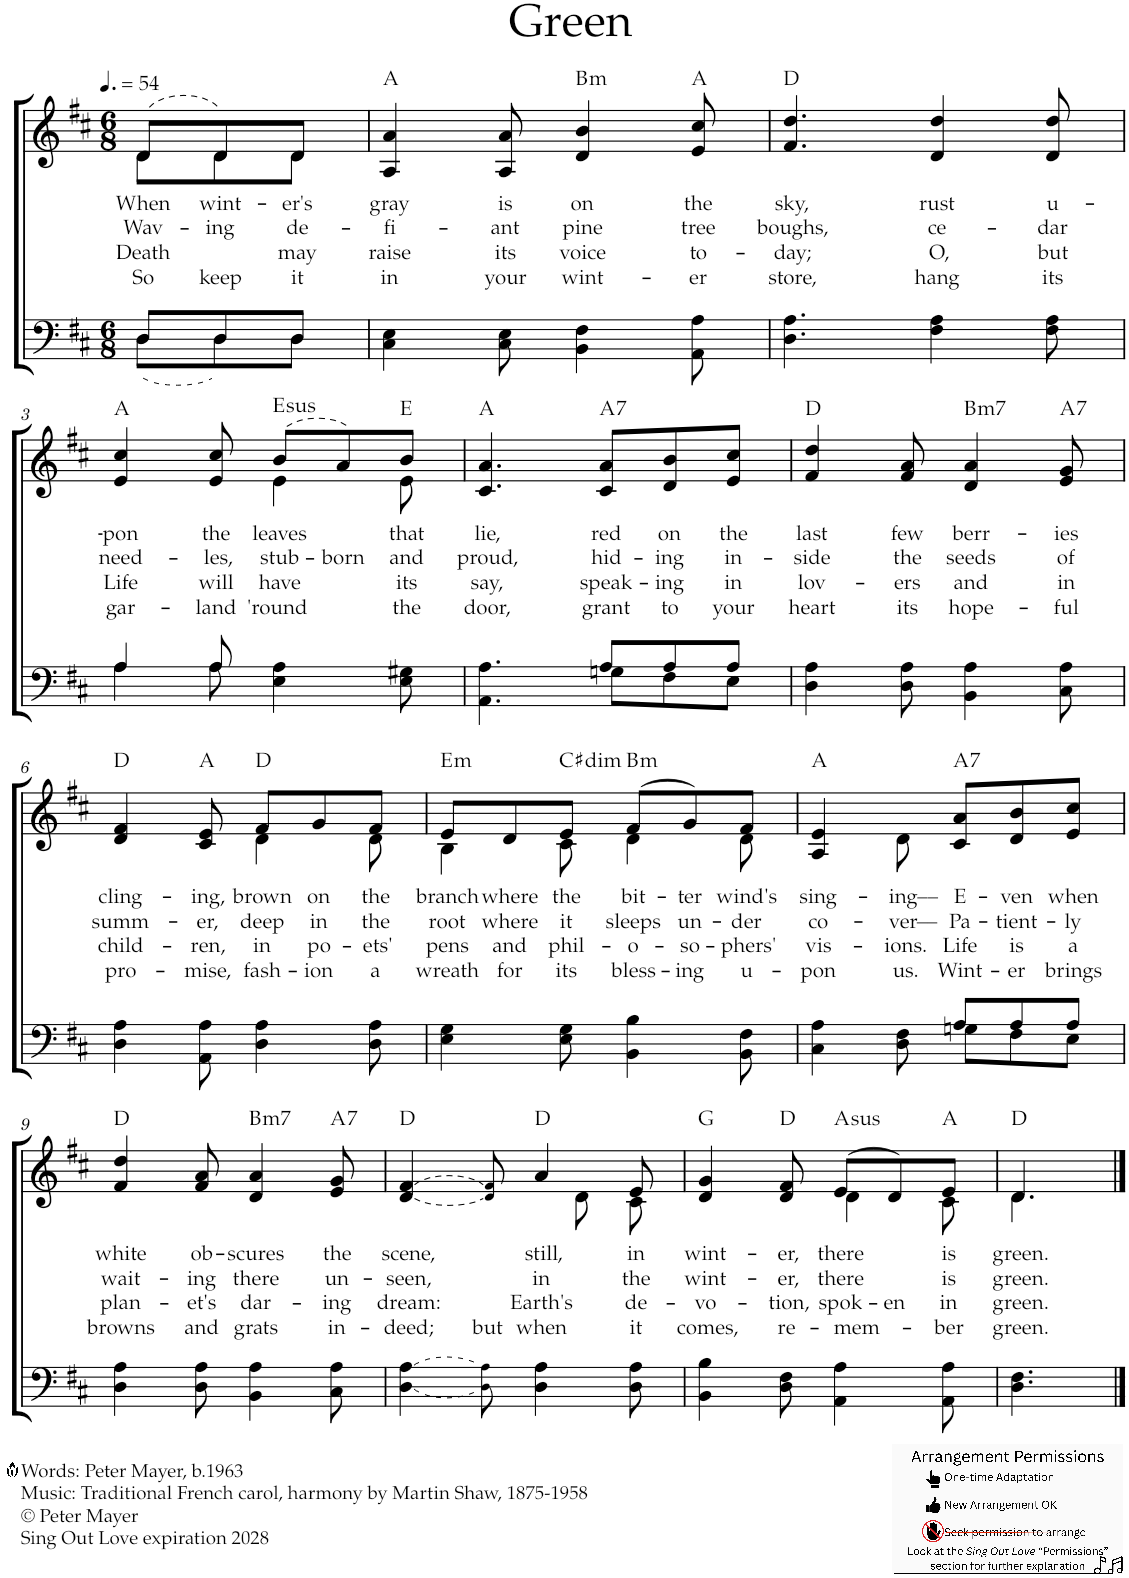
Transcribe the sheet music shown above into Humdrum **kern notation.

**kern	**kern	**text	**text	**text	**text	**harte
*part2	*part1	*part1	*part1	*part1	*part1	*part1
*staff2	*staff1	*staff1	*staff1	*staff1	*staff1	*
*I"Piano	*I"Piano	*	*	*	*	*
*I'Pno	*I'Pno	*	*	*	*	*
*stria5	*	*	*	*	*	*
*clefF4	*clefG2	*	*	*	*	*
*k[f#c#]	*k[f#c#]	*	*	*	*	*
*M6/8	*M6/8	*	*	*	*	*
*MM81	*MM81	*	*	*	*	*
=	=	=	=	=	=	=
*^	*	*	*	*	*	*
!	!LO:T:dash	!LO:T:dash	!LO:LY:b	!LO:LY:b	!LO:LY:b	!LO:LY:b	!
*	*	*^	*	*	*	*	*
8D/L	[8D\L	[8d/L	8d\L	When	Wav-	Death	So	.
!	!	!	!	!LO:LY:b	!LO:LY:b	!	!LO:LY:b	!
8D/	8D\]	8d/]	8d\	wint-	-ing	.	keep	.
!	!	!	!	!LO:LY:b	!LO:LY:b	!LO:LY:b	!LO:LY:b	!
8D/J	8D\J	8d/J	8d\J	-er's	de-	may	it	.
=1	=1	=1	=1	=1	=1	=1	=1	=1
!	!	!	!	!LO:LY:b	!LO:LY:b	!LO:LY:b	!LO:LY:b	!
*v	*v	*	*	*	*	*	*	*
*	*v	*v	*	*	*	*	*
4C#\ 4E\	4A/ 4a/	gray	-fi-	raise	in	.
!	!	!LO:LY:b	!LO:LY:b	!LO:LY:b	!LO:LY:b	!
8C#\ 8E\	8A/ 8a/	is	-ant	its	your	.
!	!	!LO:LY:b	!LO:LY:b	!LO:LY:b	!LO:LY:b	!
4BB\ 4F#\	4d/ 4b/	on	pine	voice	wint-	.
!	!	!LO:LY:b	!LO:LY:b	!LO:LY:b	!LO:LY:b	!
8AA\ 8A\	8e/ 8cc#/	the	tree	to-	-er	.
=2	=2	=2	=2	=2	=2	=2
!	!	!LO:LY:b	!LO:LY:b	!LO:LY:b	!LO:LY:b	!
4.D\ 4.A\	4.f#/ 4.dd/	sky,	boughs,	-day;	store,	.
!	!	!LO:LY:b	!LO:LY:b	!LO:LY:b	!LO:LY:b	!
4F#\ 4A\	4d/ 4dd/	rust	ce-	O,	hang	.
!	!	!LO:LY:b	!LO:LY:b	!LO:LY:b	!LO:LY:b	!
8F#\ 8A\	8d/ 8dd/	u-	-dar	but	its	.
!!LO:LB:g=z
=3	=3	=3	=3	=3	=3	=3
*^	*	*	*	*	*	*
!	!	!	!LO:LY:b	!LO:LY:b	!LO:LY:b	!LO:LY:b	!
*	*	*^	*	*	*	*	*
4A/	4A\	4e/ 4cc#/	4.ryy	-pon	need-	Life	gar-	A:maj
!	!	!	!	!LO:LY:b	!LO:LY:b	!LO:LY:b	!LO:LY:b	!
8A/	8A\	8e/ 8cc#/	.	the	-les,	will	-land	.
!	!	!	!	!LO:LY:b	!LO:LY:b	!LO:LY:b	!LO:LY:b	!LO:H:kt=sus
4E\ 4A\	4.ryy	(>8b/L	4e\	leaves	stub-	have	'round	E:sus4
!	!	!	!	!	!LO:LY:b	!	!	!
.	.	8a/)	.	.	-born	.	.	.
!	!	!	!	!LO:LY:b	!LO:LY:b	!LO:LY:b	!LO:LY:b	!
8E\ 8G#X\	.	8b/J	8e\	that	and	its	the	E:maj
=4	=4	=4	=4	=4	=4	=4	=4	=4
!	!	!	!	!LO:LY:b	!LO:LY:b	!LO:LY:b	!LO:LY:b	!
*	*	*v	*v	*	*	*	*	*
4.AA\ 4.A\	4.ryy	4.c#/ 4.a/	lie,	proud,	say,	door,	.
!	!	!	!LO:LY:b	!LO:LY:b	!LO:LY:b	!LO:LY:b	!
8A/L	8Gn\L	8c#/ 8a/L	red	hid-	speak-	grant	.
!	!	!	!LO:LY:b	!LO:LY:b	!LO:LY:b	!LO:LY:b	!
8A/	8F#\	8d/ 8b/	on	-ing	-ing	to	.
!	!	!	!LO:LY:b	!LO:LY:b	!LO:LY:b	!LO:LY:b	!
8A/J	8E\J	8e/ 8cc#/J	the	in-	in	your	.
=5	=5	=5	=5	=5	=5	=5	=5
!	!	!	!LO:LY:b	!LO:LY:b	!LO:LY:b	!LO:LY:b	!
*v	*v	*	*	*	*	*	*
4D\ 4A\	4f#/ 4dd/	last	-side	lov-	heart	.
!	!	!LO:LY:b	!LO:LY:b	!LO:LY:b	!LO:LY:b	!
8D\ 8A\	8f#/ 8a/	few	the	-ers	its	.
!	!	!LO:LY:b	!LO:LY:b	!LO:LY:b	!LO:LY:b	!
4BB\ 4A\	4d/ 4a/	berr-	seeds	and	hope-	.
!	!	!LO:LY:b	!LO:LY:b	!LO:LY:b	!LO:LY:b	!
8C#\ 8A\	8e/ 8g/	-ies	of	in	-ful	.
!!LO:LB:g=z
=6	=6	=6	=6	=6	=6	=6
!	!	!LO:LY:b	!LO:LY:b	!LO:LY:b	!LO:LY:b	!
*	*^	*	*	*	*	*
4D\ 4A\	4d/ 4f#/	4.ryy	cling-	summ-	child-	pro-	D:maj
!	!	!	!LO:LY:b	!LO:LY:b	!LO:LY:b	!LO:LY:b	!
8AA\ 8A\	8c#/ 8e/	.	-ing,	-er,	-ren,	-mise,	A:maj
!	!	!	!LO:LY:b	!LO:LY:b	!LO:LY:b	!LO:LY:b	!
4D\ 4A\	8f#/L	4d\	brown	deep	in	fash-	D:maj
!	!	!	!LO:LY:b	!LO:LY:b	!LO:LY:b	!LO:LY:b	!
.	8g/	.	on	in	po-	-ion	.
!	!	!	!LO:LY:b	!LO:LY:b	!LO:LY:b	!LO:LY:b	!
8D\ 8A\	8f#/J	8d\	the	the	-ets'	a	.
=7	=7	=7	=7	=7	=7	=7	=7
!	!	!	!LO:LY:b	!LO:LY:b	!LO:LY:b	!LO:LY:b	!LO:H:kt=m
4E\ 4G\	8e/L	4B\	branch	root	pens	wreath	E:min
!	!	!	!LO:LY:b	!LO:LY:b	!LO:LY:b	!LO:LY:b	!
.	8d/	.	where	where	and	for	.
!	!	!	!LO:LY:b	!LO:LY:b	!LO:LY:b	!LO:LY:b	!LO:H:kt=dim
8E\ 8G\	8e/J	8c#\	the	it	phil-	its	C#:dim
!	!	!	!LO:LY:b	!LO:LY:b	!LO:LY:b	!LO:LY:b	!LO:H:kt=m
4BB\ 4B\	(>8f#/L	4d\	bit-	sleeps	-o-	bless-	B:min
!	!	!	!LO:LY:b	!LO:LY:b	!LO:LY:b	!LO:LY:b	!
.	8g/)	.	-ter	un-	-so-	-ing	.
!	!	!	!LO:LY:b	!LO:LY:b	!LO:LY:b	!LO:LY:b	!
8BB\ 8F#\	8f#/J	8d\	wind's	-der	-phers'	u-	.
=8	=8	=8	=8	=8	=8	=8	=8
*^	*	*	*	*	*	*	*
!	!	!	!	!LO:LY:b	!LO:LY:b	!LO:LY:b	!LO:LY:b	!
*	*	*v	*v	*	*	*	*	*
4C#\ 4A\	4.ryy	4A/ 4e/	sing-	co-	vis-	-pon	.
!	!	!	!LO:LY:b	!LO:LY:b	!LO:LY:b	!LO:LY:b	!
8D\ 8F#\	.	8d\	-ing––	-ver––	-ions.	us.	.
!	!	!	!LO:LY:b	!LO:LY:b	!LO:LY:b	!LO:LY:b	!
8A/L	8Gn\L	8c#/ 8a/L	E-	Pa-	Life	Wint-	.
!	!	!	!LO:LY:b	!LO:LY:b	!LO:LY:b	!LO:LY:b	!
8A/	8F#\	8d/ 8b/	-ven	-tient-	is	-er	.
!	!	!	!LO:LY:b	!LO:LY:b	!LO:LY:b	!LO:LY:b	!
8A/J	8E\J	8e/ 8cc#/J	when	-ly	a	brings	.
!!LO:LB:g=z
=9	=9	=9	=9	=9	=9	=9	=9
!	!	!	!LO:LY:b	!LO:LY:b	!LO:LY:b	!LO:LY:b	!
*v	*v	*	*	*	*	*	*
4D\ 4A\	4f#/ 4dd/	white	wait-	plan-	browns	.
!	!	!LO:LY:b	!LO:LY:b	!LO:LY:b	!LO:LY:b	!
8D\ 8A\	8f#/ 8a/	ob-	-ing	-et's	and	.
!	!	!LO:LY:b	!LO:LY:b	!LO:LY:b	!LO:LY:b	!
4BB\ 4A\	4d/ 4a/	-scures	there	dar-	grats	.
!	!	!LO:LY:b	!LO:LY:b	!LO:LY:b	!LO:LY:b	!
8C#\ 8A\	8e/ 8g/	the	un-	-ing	in-	.
=10	=10	=10	=10	=10	=10	=10
!LO:T:n=1:dash	!	!	!	!	!	!
!LO:T:n=2:dash	!LO:T:n=1:dash	!	!	!	!	!
!	!LO:T:n=2:dash	!LO:LY:b	!LO:LY:b	!LO:LY:b	!LO:LY:b	!
*	*^	*	*	*	*	*
[4D\ [4A\	[4d/ [4f#/	2ryy	scene,	-seen,	dream:	-deed;	D:maj
!	!	!	!	!	!	!LO:LY:b	!
8D!\] 8A!\]	8d!/] 8f#!/]	.	.	.	.	but	.
!	!	!	!LO:LY:b	!LO:LY:b	!LO:LY:b	!LO:LY:b	!
4D\ 4A\	4a/	.	still,	in	Earth's	when	D:maj
.	.	8d\	.	.	.	.	.
!	!	!	!LO:LY:b	!LO:LY:b	!LO:LY:b	!LO:LY:b	!
8D\ 8A\	8e/	8c#\	in	the	de-	it	.
=11	=11	=11	=11	=11	=11	=11	=11
!	!	!	!LO:LY:b	!LO:LY:b	!LO:LY:b	!LO:LY:b	!
4BB\ 4B\	4d/ 4g/	4.ryy	wint-	wint-	-vo-	comes,	G:maj
!	!	!	!LO:LY:b	!LO:LY:b	!LO:LY:b	!LO:LY:b	!
8D\ 8F#\	8d/ 8f#/	.	-er,	-er,	-tion,	re-	D:maj
!	!	!	!LO:LY:b	!LO:LY:b	!LO:LY:b	!LO:LY:b	!LO:H:kt=sus
4AA\ 4A\	(8e/L	4d\	there	there	spok-	-mem-	A:sus4
!	!	!	!	!	!LO:LY:b	!	!
.	8d/)	.	.	.	-en	.	.
!	!	!	!LO:LY:b	!LO:LY:b	!LO:LY:b	!LO:LY:b	!
8AA\ 8A\	8e/J	8c#\	is	is	in	-ber	A:maj
=12	=12	=12	=12	=12	=12	=12	=12
!	!	!	!LO:LY:b	!LO:LY:b	!LO:LY:b	!LO:LY:b	!
4.D\ 4.F#\	4.d/	4.d\	green.	green.	green.	green.	D:maj
*	*v	*v	*	*	*	*	*
==	==	==	==	==	==	==
*-	*-	*-	*-	*-	*-	*-
